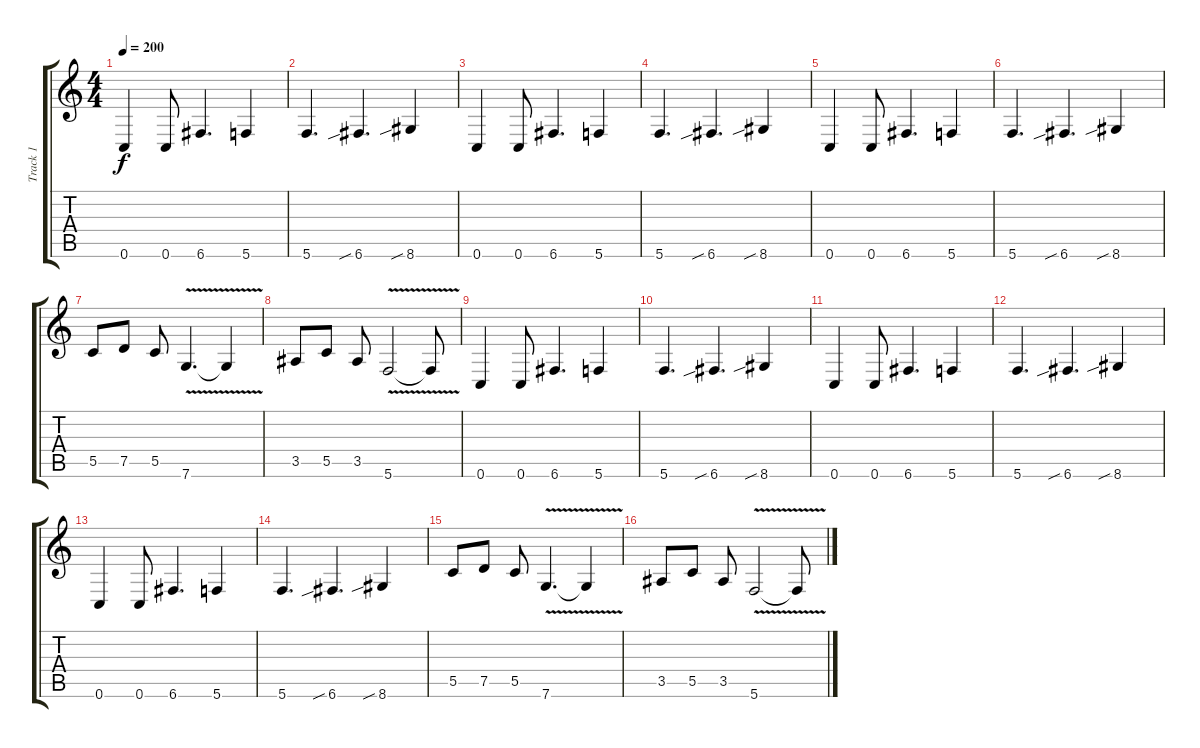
\track ("Track 1" "Track 1") {instrument distortionguitar}
\staff {score tabs}
\tuning (D4 A3 F3 C3 G2 C2) {hide}
\ts (4 4)
\tempo 200
\clef g2
\ks c
0.6.4{dy f} 0.6.8 6.6.4{d} 5.6.4 |
5.6.4{d} 6.6{sib}.4{d} 8.6{sib}.4 |
0.6.4 0.6.8 6.6.4{d} 5.6.4 |
5.6.4{d} 6.6{sib}.4{d} 8.6{sib}.4 |
0.6.4 0.6.8 6.6.4{d} 5.6.4 |
5.6.4{d} 6.6{sib}.4{d} 8.6{sib}.4 |
5.5.8 7.5.8 5.5.8 7.6{v}.4{d} 7.6{t}.4 |
3.5.8 5.5.8 3.5.8 5.6{v}.2 5.6{t}.8 |
0.6.4 0.6.8 6.6.4{d} 5.6.4 |
5.6.4{d} 6.6{sib}.4{d} 8.6{sib}.4 |
0.6.4 0.6.8 6.6.4{d} 5.6.4 |
5.6.4{d} 6.6{sib}.4{d} 8.6{sib}.4 |
0.6.4 0.6.8 6.6.4{d} 5.6.4 |
5.6.4{d} 6.6{sib}.4{d} 8.6{sib}.4 |
5.5.8 7.5.8 5.5.8 7.6{v}.4{d} 7.6{t}.4 |
3.5.8 5.5.8 3.5.8 5.6{v}.2 5.6{t}.8
